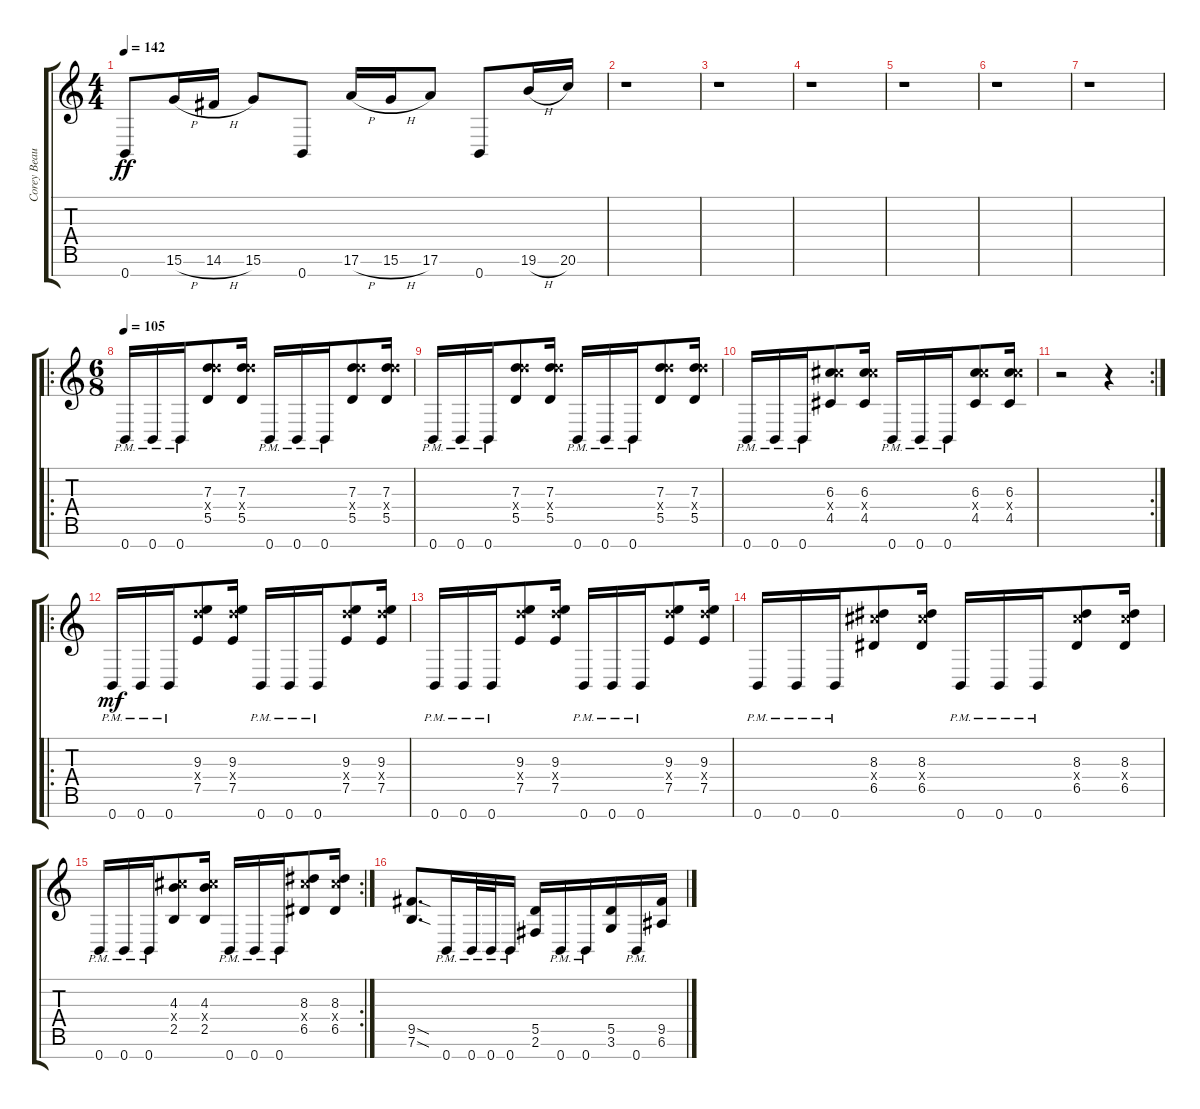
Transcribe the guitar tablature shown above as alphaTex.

\track ("Corey Beaulieu" "Corey Beau") {instrument distortionguitar}
\staff {score tabs}
\tuning (E4 B3 G3 D3 A2 E2 B1) {hide}
\ts (4 4)
\tempo 142
\clef g2
\ks c
0.7.8{dy ff} 15.6{h}.16 14.6{h}.16 15.6.8 0.7.8 17.6{h}.16 15.6{h}.16 17.6.8 0.7.8 19.6{h}.16 20.6.16 |
r.1 |
r.1 |
r.1 |
r.1 |
r.1 |
r.1 |
\ro
\ts (6 8)
\tempo 105
0.7{pm}.16 0.7{pm}.16 0.7{pm}.16 (7.3 12.4{x} 5.5).8 (7.3 12.4{x} 5.5).16 0.7{pm}.16 0.7{pm}.16 0.7{pm}.16 (7.3 12.4{x} 5.5).8 (7.3 12.4{x} 5.5).16 |
0.7{pm}.16 0.7{pm}.16 0.7{pm}.16 (7.3 12.4{x} 5.5).8 (7.3 12.4{x} 5.5).16 0.7{pm}.16 0.7{pm}.16 0.7{pm}.16 (7.3 12.4{x} 5.5).8 (7.3 12.4{x} 5.5).16 |
0.7{pm}.16 0.7{pm}.16 0.7{pm}.16 (6.3 11.4{x} 4.5).8 (6.3 11.4{x} 4.5).16 0.7{pm}.16 0.7{pm}.16 0.7{pm}.16 (6.3 11.4{x} 4.5).8 (6.3 11.4{x} 4.5).16 |
\rc 2
r.2 r.4 |
\ro
0.7{pm}.16{dy mf} 0.7{pm}.16 0.7{pm}.16 (9.3 12.4{x} 7.5).8 (9.3 12.4{x} 7.5).16 0.7{pm}.16 0.7{pm}.16 0.7{pm}.16 (9.3 12.4{x} 7.5).8 (9.3 12.4{x} 7.5).16 |
0.7{pm}.16 0.7{pm}.16 0.7{pm}.16 (9.3 12.4{x} 7.5).8 (9.3 12.4{x} 7.5).16 0.7{pm}.16 0.7{pm}.16 0.7{pm}.16 (9.3 12.4{x} 7.5).8 (9.3 12.4{x} 7.5).16 |
0.7{pm}.16 0.7{pm}.16 0.7{pm}.16 (8.3 11.4{x} 6.5).8 (8.3 11.4{x} 6.5).16 0.7{pm}.16 0.7{pm}.16 0.7{pm}.16 (8.3 11.4{x} 6.5).8 (8.3 11.4{x} 6.5).16 |
\rc 2
0.7{pm}.16 0.7{pm}.16 0.7{pm}.16 (4.3 11.4{x} 2.5).8 (4.3 11.4{x} 2.5).16 0.7{pm}.16 0.7{pm}.16 0.7{pm}.16 (8.3 11.4{x} 6.5).8 (8.3 11.4{x} 6.5).16 |
(9.5{sod} 7.6{sod}).8{d} 0.7{pm}.16 0.7{pm}.32 0.7{pm}.32 0.7{pm}.16 (5.5 2.6).16 0.7{pm}.16 0.7{pm}.16 (5.5 3.6).16 0.7{pm}.16 (9.5 6.6).16
